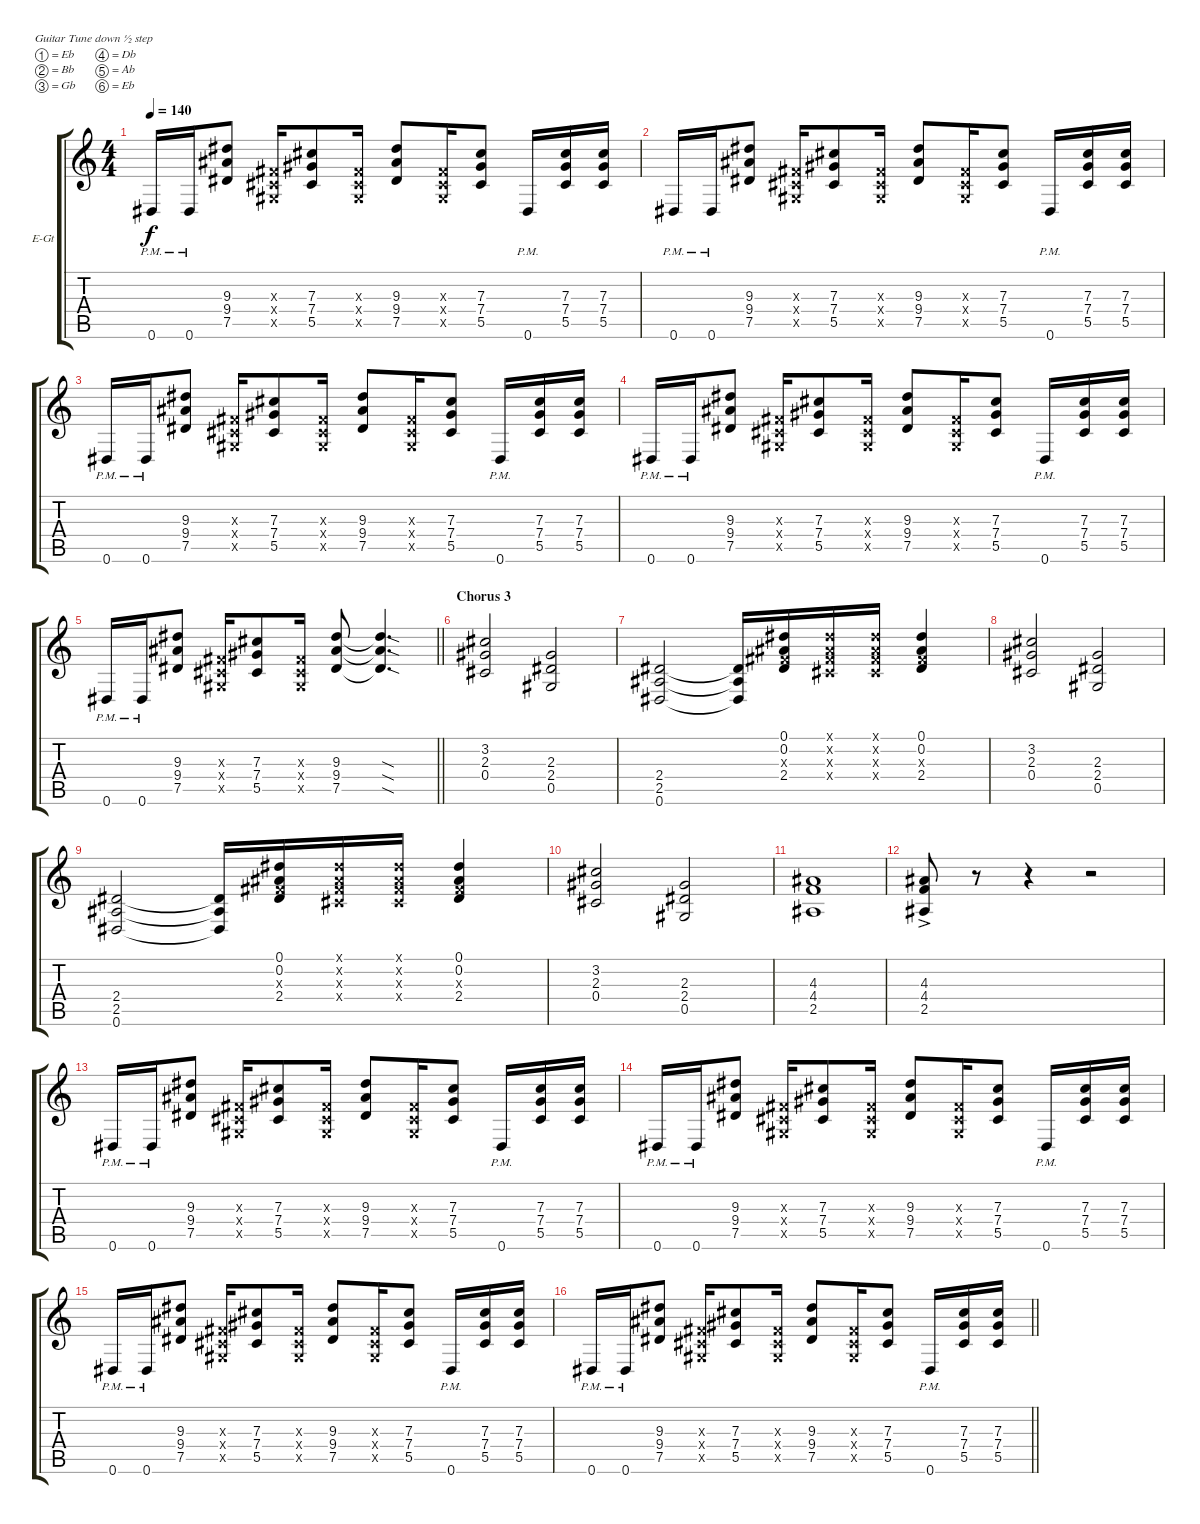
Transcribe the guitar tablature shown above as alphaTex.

\bracketExtendMode groupsimilarinstruments
\firstSystemTrackNameOrientation horizontal
\otherSystemsTrackNameOrientation horizontal
\track ("Rhythm Guitar" "E-Gt") {instrument distortionguitar}
\staff {score tabs}
\tuning (Eb4 Bb3 Gb3 Db3 Ab2 Eb2)
\ts (4 4)
\tempo 140
\clef g2
\ks c
0.6{pm}.16{dy f} 0.6{pm}.16 (9.3 9.4 7.5).8 (0.3{x} 0.4{x} 0.5{x}).16 (7.3 7.4 5.5).8 (0.3{x} 0.4{x} 0.5{x}).16 (9.3 9.4 7.5).8 (0.3{x} 0.4{x} 0.5{x}).16 (7.3 7.4 5.5).8 0.6{pm}.16 (7.3 7.4 5.5).16 (7.3 7.4 5.5).16 |
0.6{pm}.16 0.6{pm}.16 (9.3 9.4 7.5).8 (0.3{x} 0.4{x} 0.5{x}).16 (7.3 7.4 5.5).8 (0.3{x} 0.4{x} 0.5{x}).16 (9.3 9.4 7.5).8 (0.3{x} 0.4{x} 0.5{x}).16 (7.3 7.4 5.5).8 0.6{pm}.16 (7.3 7.4 5.5).16 (7.3 7.4 5.5).16 |
0.6{pm}.16 0.6{pm}.16 (9.3 9.4 7.5).8 (0.3{x} 0.4{x} 0.5{x}).16 (7.3 7.4 5.5).8 (0.3{x} 0.4{x} 0.5{x}).16 (9.3 9.4 7.5).8 (0.3{x} 0.4{x} 0.5{x}).16 (7.3 7.4 5.5).8 0.6{pm}.16 (7.3 7.4 5.5).16 (7.3 7.4 5.5).16 |
0.6{pm}.16 0.6{pm}.16 (9.3 9.4 7.5).8 (0.3{x} 0.4{x} 0.5{x}).16 (7.3 7.4 5.5).8 (0.3{x} 0.4{x} 0.5{x}).16 (9.3 9.4 7.5).8 (0.3{x} 0.4{x} 0.5{x}).16 (7.3 7.4 5.5).8 0.6{pm}.16 (7.3 7.4 5.5).16 (7.3 7.4 5.5).16 |
\barLineRight lightlight
0.6{pm}.16 0.6{pm}.16 (9.3 9.4 7.5).8 (0.3{x} 0.4{x} 0.5{x}).16 (7.3 7.4 5.5).8 (0.3{x} 0.4{x} 0.5{x}).16 (9.3 9.4 7.5).8 (9.3{sod t} 9.4{sod t} 7.5{sod t}).4{d} |
\section ("" "Chorus 3")
(3.2 2.3 0.4).2 (2.3 2.4 0.5).2 |
(2.4 2.5 0.6).2 (2.4{t} 2.5{t} 0.6{t}).16 (0.1 0.2 0.3{x} 2.4).16 (0.1{x} 0.2{x} 0.3{x} 0.4{x}).16 (0.1{x} 0.2{x} 0.3{x} 0.4{x}).16 (0.1 0.2 0.3{x} 2.4).4 |
(3.2 2.3 0.4).2 (2.3 2.4 0.5).2 |
(2.4 2.5 0.6).2 (2.4{t} 2.5{t} 0.6{t}).16 (0.1 0.2 0.3{x} 2.4).16 (0.1{x} 0.2{x} 0.3{x} 0.4{x}).16 (0.1{x} 0.2{x} 0.3{x} 0.4{x}).16 (0.1 0.2 0.3{x} 2.4).4 |
(3.2 2.3 0.4).2 (2.3 2.4 0.5).2 |
(4.3 4.4 2.5).1 |
(4.3 4.4 2.5{ac}).8 r.8 r.4 r.2 |
0.6{pm}.16 0.6{pm}.16 (9.3 9.4 7.5).8 (0.3{x} 0.4{x} 0.5{x}).16 (7.3 7.4 5.5).8 (0.3{x} 0.4{x} 0.5{x}).16 (9.3 9.4 7.5).8 (0.3{x} 0.4{x} 0.5{x}).16 (7.3 7.4 5.5).8 0.6{pm}.16 (7.3 7.4 5.5).16 (7.3 7.4 5.5).16 |
0.6{pm}.16 0.6{pm}.16 (9.3 9.4 7.5).8 (0.3{x} 0.4{x} 0.5{x}).16 (7.3 7.4 5.5).8 (0.3{x} 0.4{x} 0.5{x}).16 (9.3 9.4 7.5).8 (0.3{x} 0.4{x} 0.5{x}).16 (7.3 7.4 5.5).8 0.6{pm}.16 (7.3 7.4 5.5).16 (7.3 7.4 5.5).16 |
0.6{pm}.16 0.6{pm}.16 (9.3 9.4 7.5).8 (0.3{x} 0.4{x} 0.5{x}).16 (7.3 7.4 5.5).8 (0.3{x} 0.4{x} 0.5{x}).16 (9.3 9.4 7.5).8 (0.3{x} 0.4{x} 0.5{x}).16 (7.3 7.4 5.5).8 0.6{pm}.16 (7.3 7.4 5.5).16 (7.3 7.4 5.5).16 |
\barLineRight lightlight
0.6{pm}.16 0.6{pm}.16 (9.3 9.4 7.5).8 (0.3{x} 0.4{x} 0.5{x}).16 (7.3 7.4 5.5).8 (0.3{x} 0.4{x} 0.5{x}).16 (9.3 9.4 7.5).8 (0.3{x} 0.4{x} 0.5{x}).16 (7.3 7.4 5.5).8 0.6{pm}.16 (7.3 7.4 5.5).16 (7.3 7.4 5.5).16
